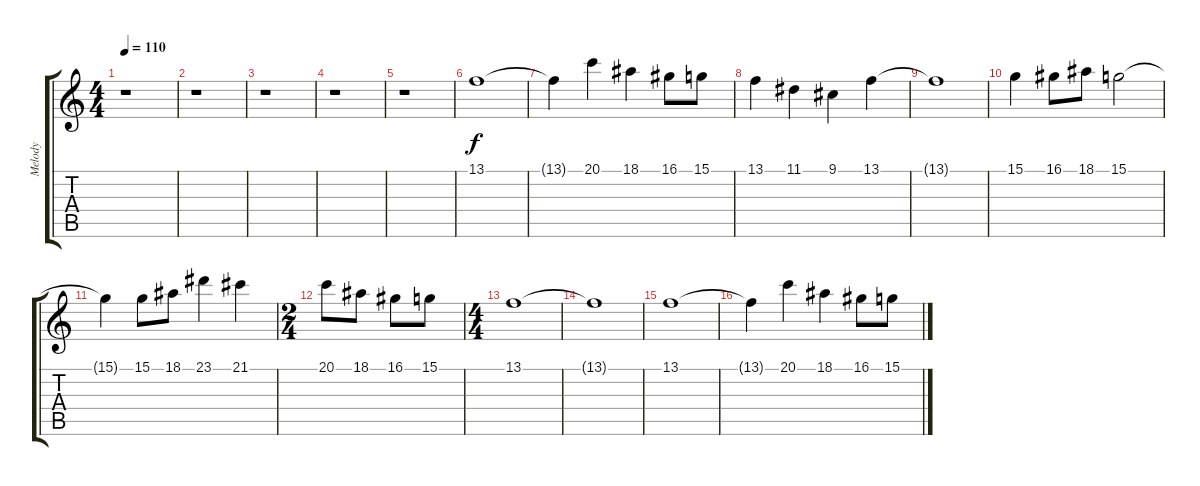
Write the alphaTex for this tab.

\track ("Melody              " "Melody    ") {instrument pad1newage}
\staff {score tabs}
\tuning (E4 B3 G3 D3 A2 E2) {hide}
\ts (4 4)
\tempo 110
\clef g2
\ks c
r.1{dy f} |
r.1 |
r.1 |
r.1 |
r.1 |
13.1.1 |
13.1{t}.4 20.1.4 18.1.4 16.1.8 15.1.8 |
13.1.4 11.1.4 9.1.4 13.1.4 |
13.1{t}.1 |
15.1.4 16.1.8 18.1.8 15.1.2 |
15.1{t}.4 15.1.8 18.1.8 23.1.4 21.1.4 |
\ts (2 4)
20.1.8 18.1.8 16.1.8 15.1.8 |
\ts (4 4)
13.1.1 |
13.1{t}.1 |
13.1.1 |
13.1{t}.4 20.1.4 18.1.4 16.1.8 15.1.8
